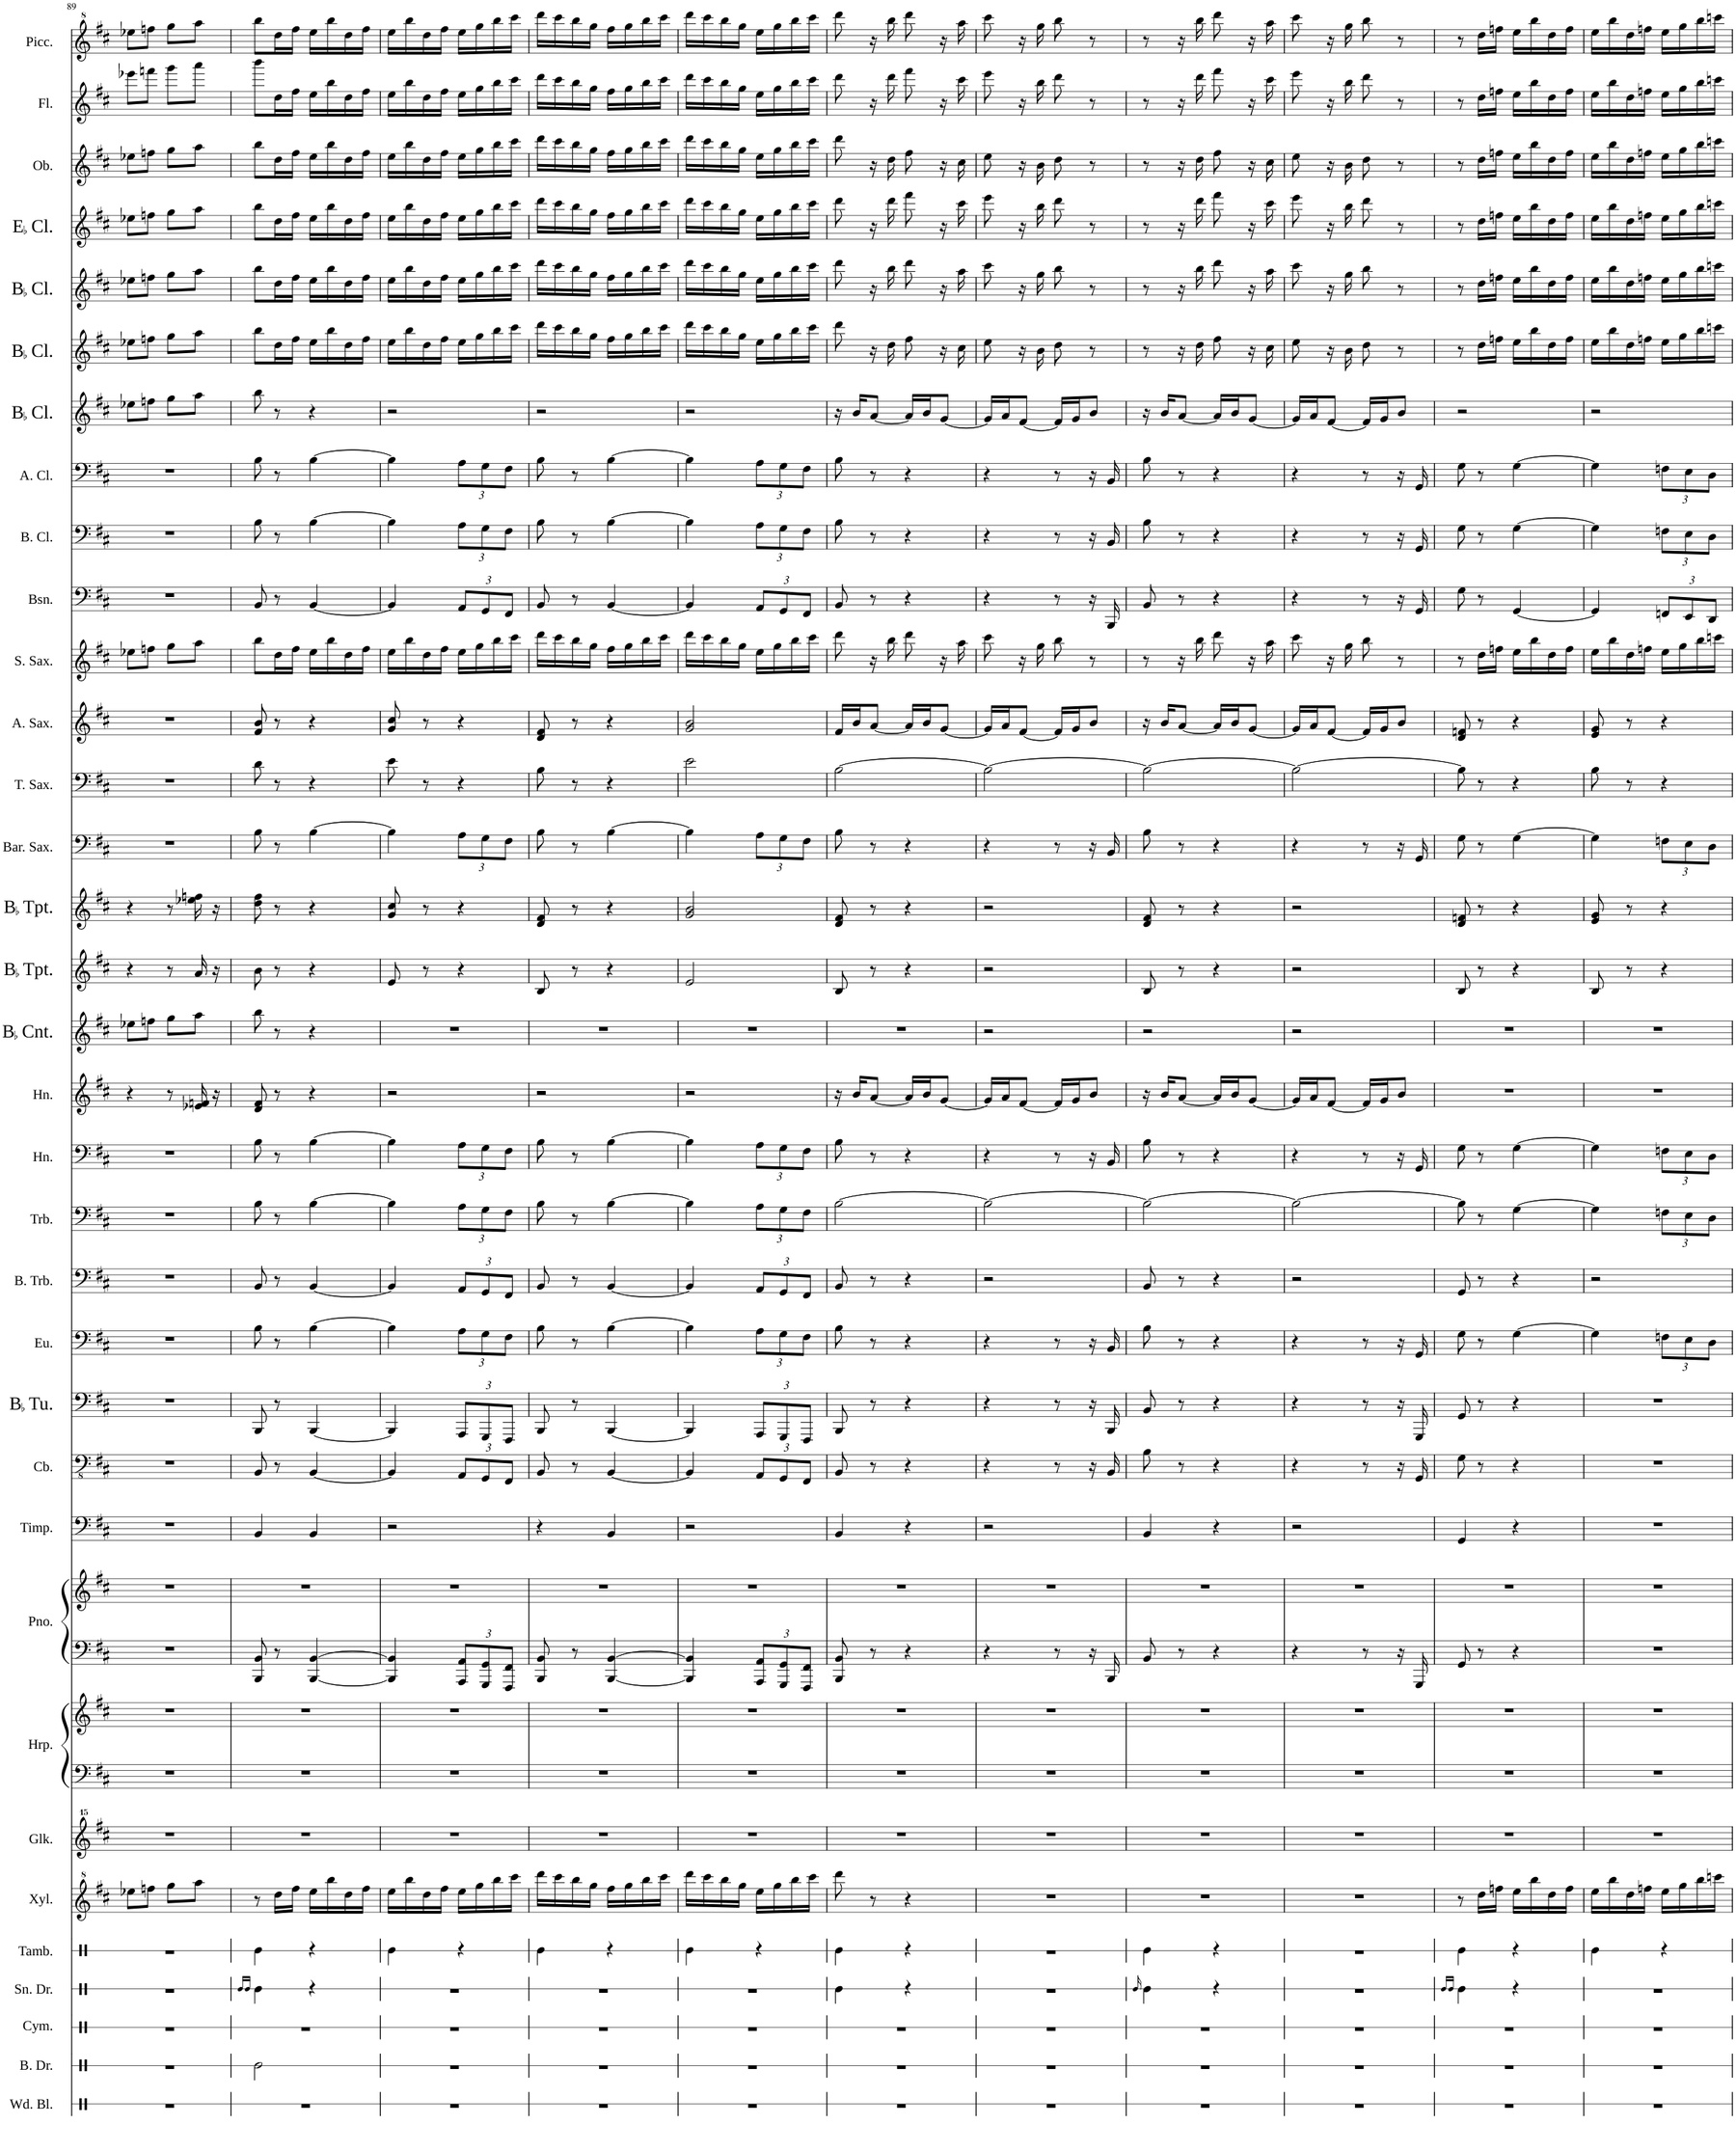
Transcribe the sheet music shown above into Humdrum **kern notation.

**kern	**kern	**kern	**kern	**kern	**kern	**kern	**kern	**kern	**kern	**kern	**kern	**kern	**kern	**kern	**kern	**kern	**kern	**kern	**kern	**kern	**kern	**kern	**kern	**kern	**kern	**kern	**kern	**kern	**kern	**kern	**kern	**kern	**kern	**kern	**kern
*part34	*part33	*part32	*part31	*part30	*part29	*part28	*part27	*part27	*part26	*part26	*part25	*part24	*part23	*part22	*part21	*part20	*part19	*part18	*part17	*part16	*part15	*part14	*part13	*part12	*part11	*part10	*part9	*part8	*part7	*part6	*part5	*part4	*part3	*part2	*part1
*staff36	*staff35	*staff34	*staff33	*staff32	*staff31	*staff30	*staff29	*staff28	*staff27	*staff26	*staff25	*staff24	*staff23	*staff22	*staff21	*staff20	*staff19	*staff18	*staff17	*staff16	*staff15	*staff14	*staff13	*staff12	*staff11	*staff10	*staff9	*staff8	*staff7	*staff6	*staff5	*staff4	*staff3	*staff2	*staff1
*I"Wood Blocks	*I"Bass Drum	*I"Cymbal	*I"Snare Drum	*I"Tambourine	*I"Xylophone	*I"Glockenspiel	*I"Harp	*	*I"Piano	*	*I"Timpani	*I"Double Bass	*I"BaccidentalFlat Tuba	*I"Euphonium	*I"Bass Trombone	*I"Trombone	*I"Horn	*I"Horn	*I"BaccidentalFlat Cornet	*I"BaccidentalFlat Trumpet	*I"BaccidentalFlat Trumpet	*I"Baritone Saxophone	*I"Tenor Saxophone	*I"Alto Saxophone	*I"Soprano Saxophone	*I"Bassoon	*I"Bass Clarinet	*I"Alto Clarinet	*I"BaccidentalFlat Clarinet	*I"BaccidentalFlat Clarinet	*I"BaccidentalFlat Clarinet	*I"EaccidentalFlat Clarinet	*I"Oboe	*I"Flute	*I"Piccolo
*I'Wd. Bl.	*I'B. Dr.	*I'Cym.	*I'Sn. Dr.	*I'Tamb.	*I'Xyl.	*I'Glk.	*I'Hrp.	*	*I'Pno.	*	*I'Timp.	*	*I'BaccidentalFlat Tu.	*I'Eu.	*I'B. Trb.	*I'Trb.	*I'Hn.	*I'Hn.	*I'BaccidentalFlat Cnt.	*I'BaccidentalFlat Tpt.	*I'BaccidentalFlat Tpt.	*I'Bar. Sax.	*I'T. Sax.	*I'A. Sax.	*I'S. Sax.	*I'Bsn.	*I'B. Cl.	*I'A. Cl.	*I'BaccidentalFlat Cl.	*I'BaccidentalFlat Cl.	*I'BaccidentalFlat Cl.	*I'EaccidentalFlat Cl.	*I'Ob.	*I'Fl.	*I'Picc.
!!LO:PB:g=z
*clefX	*clefX	*clefX	*clefX	*clefX	*clefG^2	*clefG^^2	*clefF4	*clefG2	*clefF4	*clefG2	*clefF4	*clefFv4	*clefF4	*clefF4	*clefF4	*clefF4	*clefF4	*clefG2	*clefG2	*clefG2	*clefG2	*clefF4	*clefF4	*clefG2	*clefG2	*clefF4	*clefF4	*clefF4	*clefG2	*clefG2	*clefG2	*clefG2	*clefG2	*clefG2	*clefG^2
*	*	*	*	*	*	*	*	*	*	*	*	*Trd7c12	*	*	*	*	*Trd4c7	*Trd4c7	*Trd1c2	*Trd1c2	*Trd1c2	*	*Trd8c14	*Trd5c9	*Trd5c9	*	*Trd8c14	*Trd1c2	*Trd1c2	*Trd1c2	*Trd1c2	*Trd-2c-3	*	*	*Trd-7c-12
*k[]	*k[]	*k[]	*k[]	*k[]	*k[f#c#]	*k[f#c#]	*k[f#c#]	*k[f#c#]	*k[f#c#]	*k[f#c#]	*k[f#c#]	*k[f#c#]	*k[f#c#]	*k[f#c#]	*k[f#c#]	*k[f#c#]	*k[f#c#]	*k[f#c#]	*k[f#c#]	*k[f#c#]	*k[f#c#]	*k[f#c#]	*k[f#c#]	*k[f#c#]	*k[f#c#]	*k[f#c#]	*k[f#c#]	*k[f#c#]	*k[f#c#]	*k[f#c#]	*k[f#c#]	*k[f#c#]	*k[f#c#]	*k[f#c#]	*k[f#c#]
*M2/4	*M2/4	*M2/4	*M2/4	*M2/4	*M2/4	*M2/4	*M2/4	*M2/4	*M2/4	*M2/4	*M2/4	*M2/4	*M2/4	*M2/4	*M2/4	*M2/4	*M2/4	*M2/4	*M2/4	*M2/4	*M2/4	*M2/4	*M2/4	*M2/4	*M2/4	*M2/4	*M2/4	*M2/4	*M2/4	*M2/4	*M2/4	*M2/4	*M2/4	*M2/4	*M2/4
=89	=89	=89	=89	=89	=89	=89	=89	=89	=89	=89	=89	=89	=89	=89	=89	=89	=89	=89	=89	=89	=89	=89	=89	=89	=89	=89	=89	=89	=89	=89	=89	=89	=89	=89	=89
2r	2r	2r	2r	2r	8eee-X\L	2r	2r	2r	2r	2r	2r	2r	2r	2r	2r	2r	2r	4r	8ee-X\L	4r	4r	2r	2r	2r	8ee-X\L	2r	2r	2r	8ee-X\L	8ee-X\L	8ee-X\L	8ee-X\L	8ee-X\L	8eee-X\L	8eee-X\L
.	.	.	.	.	8fffn\J	.	.	.	.	.	.	.	.	.	.	.	.	.	8ffn\J	.	.	.	.	.	8ffn\J	.	.	.	8ffn\J	8ffn\J	8ffn\J	8ffn\J	8ffn\J	8fffn\J	8fffn\J
.	.	.	.	.	8ggg\L	.	.	.	.	.	.	.	.	.	.	.	.	8r	8gg\L	8r	8r	.	.	.	8gg\L	.	.	.	8gg\L	8gg\L	8gg\L	8gg\L	8gg\L	8ggg\L	8ggg\L
.	.	.	.	.	8aaa\J	.	.	.	.	.	.	.	.	.	.	.	.	16e-X/ 16fn/	8aa\J	16a/	16ee-X\ 16ffn\	.	.	.	8aa\J	.	.	.	8aa\J	8aa\J	8aa\J	8aa\J	8aa\J	8aaa\J	8aaa\J
.	.	.	.	.	.	.	.	.	.	.	.	.	.	.	.	.	.	16r	.	16r	16r	.	.	.	.	.	.	.	.	.	.	.	.	.	.
=90	=90	=90	=90	=90	=90	=90	=90	=90	=90	=90	=90	=90	=90	=90	=90	=90	=90	=90	=90	=90	=90	=90	=90	=90	=90	=90	=90	=90	=90	=90	=90	=90	=90	=90	=90
.	.	.	16qRe/LL	.	.	.	.	.	.	.	.	.	.	.	.	.	.	.	.	.	.	.	.	.	.	.	.	.	.	.	.	.	.	.	.
.	.	.	16qRe/JJ	.	.	.	.	.	.	.	.	.	.	.	.	.	.	.	.	.	.	.	.	.	.	.	.	.	.	.	.	.	.	.	.
2r	2Re\	2r	4Re\	4Re\	8r	2r	2r	2r	8BBB/ 8BB/	2r	4BB/	8BBB/	8BBB/	8B\	8BB/	8B\	8B\	8d/ 8f#/	8bb\	8b\	8dd\ 8ff#\	8B\	8d\	8f#/ 8b/	8bb\L	8BB/	8B\	8B\	8bb\	8bb\L	8bb\L	8bb\L	8bb\L	8bbb\L	8bbb\L
.	.	.	.	.	16ddd\LL	.	.	.	8r	.	.	8r	8r	8r	8r	8r	8r	8r	8r	8r	8r	8r	8r	8r	16dd\L	8r	8r	8r	8r	16dd\L	16dd\L	16dd\L	16dd\L	16dd\L	16ddd\L
.	.	.	.	.	16fff#\JJ	.	.	.	.	.	.	.	.	.	.	.	.	.	.	.	.	.	.	.	16ff#\JJ	.	.	.	.	16ff#\JJ	16ff#\JJ	16ff#\JJ	16ff#\JJ	16ff#\JJ	16fff#\JJ
.	.	.	4r	4r	16eee\LL	.	.	.	[4BBB/ [4BB/	.	4BB/	[4BBB/	[4BBB/	[4B\	[4BB/	[4B\	[4B\	4r	4r	4r	4r	[4B\	4r	4r	16ee\LL	[4BB/	[4B\	[4B\	4r	16ee\LL	16ee\LL	16ee\LL	16ee\LL	16ee\LL	16eee\LL
.	.	.	.	.	16bbb\	.	.	.	.	.	.	.	.	.	.	.	.	.	.	.	.	.	.	.	16bb\	.	.	.	.	16bb\	16bb\	16bb\	16bb\	16bb\	16bbb\
.	.	.	.	.	16ddd\	.	.	.	.	.	.	.	.	.	.	.	.	.	.	.	.	.	.	.	16dd\	.	.	.	.	16dd\	16dd\	16dd\	16dd\	16dd\	16ddd\
.	.	.	.	.	16fff#\JJ	.	.	.	.	.	.	.	.	.	.	.	.	.	.	.	.	.	.	.	16ff#\JJ	.	.	.	.	16ff#\JJ	16ff#\JJ	16ff#\JJ	16ff#\JJ	16ff#\JJ	16fff#\JJ
=91	=91	=91	=91	=91	=91	=91	=91	=91	=91	=91	=91	=91	=91	=91	=91	=91	=91	=91	=91	=91	=91	=91	=91	=91	=91	=91	=91	=91	=91	=91	=91	=91	=91	=91	=91
2r	2r	2r	2r	4Re\	16eee\LL	2r	2r	2r	4BBB/] 4BB/]	2r	2r	4BBB/]	4BBB/]	4B\]	4BB/]	4B\]	4B\]	2r	2r	8e/	8g/ 8cc#/	4B\]	8e\	8g/ 8cc#/	16ee\LL	4BB/]	4B\]	4B\]	2r	16ee\LL	16ee\LL	16ee\LL	16ee\LL	16ee\LL	16eee\LL
.	.	.	.	.	16bbb\	.	.	.	.	.	.	.	.	.	.	.	.	.	.	.	.	.	.	.	16bb\	.	.	.	.	16bb\	16bb\	16bb\	16bb\	16bb\	16bbb\
.	.	.	.	.	16ddd\	.	.	.	.	.	.	.	.	.	.	.	.	.	.	8r	8r	.	8r	8r	16dd\	.	.	.	.	16dd\	16dd\	16dd\	16dd\	16dd\	16ddd\
.	.	.	.	.	16fff#\JJ	.	.	.	.	.	.	.	.	.	.	.	.	.	.	.	.	.	.	.	16ff#\JJ	.	.	.	.	16ff#\JJ	16ff#\JJ	16ff#\JJ	16ff#\JJ	16ff#\JJ	16fff#\JJ
*	*	*	*	*	*	*	*	*	*Xbrackettup	*	*	*Xbrackettup	*Xbrackettup	*Xbrackettup	*Xbrackettup	*Xbrackettup	*Xbrackettup	*	*	*	*	*Xbrackettup	*	*	*	*Xbrackettup	*Xbrackettup	*Xbrackettup	*	*	*	*	*	*	*
.	.	.	.	4r	16eee\LL	.	.	.	12AAA/ 12AA/L	.	.	12AAA/L	12AAA/L	12A\L	12AA/L	12A\L	12A\L	.	.	4r	4r	12A\L	4r	4r	16ee\LL	12AA/L	12A\L	12A\L	.	16ee\LL	16ee\LL	16ee\LL	16ee\LL	16ee\LL	16eee\LL
.	.	.	.	.	16ggg\	.	.	.	.	.	.	.	.	.	.	.	.	.	.	.	.	.	.	.	16gg\	.	.	.	.	16gg\	16gg\	16gg\	16gg\	16gg\	16ggg\
.	.	.	.	.	.	.	.	.	12GGG/ 12GG/	.	.	12GGG/	12GGG/	12G\	12GG/	12G\	12G\	.	.	.	.	12G\	.	.	.	12GG/	12G\	12G\	.	.	.	.	.	.	.
.	.	.	.	.	16bbb\	.	.	.	.	.	.	.	.	.	.	.	.	.	.	.	.	.	.	.	16bb\	.	.	.	.	16bb\	16bb\	16bb\	16bb\	16bb\	16bbb\
.	.	.	.	.	.	.	.	.	12FFF#/ 12FF#/J	.	.	12FFF#/J	12FFF#/J	12F#\J	12FF#/J	12F#\J	12F#\J	.	.	.	.	12F#\J	.	.	.	12FF#/J	12F#\J	12F#\J	.	.	.	.	.	.	.
.	.	.	.	.	16cccc#\JJ	.	.	.	.	.	.	.	.	.	.	.	.	.	.	.	.	.	.	.	16ccc#\JJ	.	.	.	.	16ccc#\JJ	16ccc#\JJ	16ccc#\JJ	16ccc#\JJ	16ccc#\JJ	16cccc#\JJ
=92	=92	=92	=92	=92	=92	=92	=92	=92	=92	=92	=92	=92	=92	=92	=92	=92	=92	=92	=92	=92	=92	=92	=92	=92	=92	=92	=92	=92	=92	=92	=92	=92	=92	=92	=92
2r	2r	2r	2r	4Re\	16dddd\LL	2r	2r	2r	8BBB/ 8BB/	2r	4r	8BBB/	8BBB/	8B\	8BB/	8B\	8B\	2r	2r	8B/	8d/ 8f#/	8B\	8B\	8d/ 8f#/	16ddd\LL	8BB/	8B\	8B\	2r	16ddd\LL	16ddd\LL	16ddd\LL	16ddd\LL	16ddd\LL	16dddd\LL
.	.	.	.	.	16cccc#\	.	.	.	.	.	.	.	.	.	.	.	.	.	.	.	.	.	.	.	16ccc#\	.	.	.	.	16ccc#\	16ccc#\	16ccc#\	16ccc#\	16ccc#\	16cccc#\
.	.	.	.	.	16bbb\	.	.	.	8r	.	.	8r	8r	8r	8r	8r	8r	.	.	8r	8r	8r	8r	8r	16bb\	8r	8r	8r	.	16bb\	16bb\	16bb\	16bb\	16bb\	16bbb\
.	.	.	.	.	16ggg\JJ	.	.	.	.	.	.	.	.	.	.	.	.	.	.	.	.	.	.	.	16gg\JJ	.	.	.	.	16gg\JJ	16gg\JJ	16gg\JJ	16gg\JJ	16gg\JJ	16ggg\JJ
.	.	.	.	4r	16fff#\LL	.	.	.	[4BBB/ [4BB/	.	4BB/	[4BBB/	[4BBB/	[4B\	[4BB/	[4B\	[4B\	.	.	4r	4r	[4B\	4r	4r	16ff#\LL	[4BB/	[4B\	[4B\	.	16ff#\LL	16ff#\LL	16ff#\LL	16ff#\LL	16ff#\LL	16fff#\LL
.	.	.	.	.	16ggg\	.	.	.	.	.	.	.	.	.	.	.	.	.	.	.	.	.	.	.	16gg\	.	.	.	.	16gg\	16gg\	16gg\	16gg\	16gg\	16ggg\
.	.	.	.	.	16bbb\	.	.	.	.	.	.	.	.	.	.	.	.	.	.	.	.	.	.	.	16bb\	.	.	.	.	16bb\	16bb\	16bb\	16bb\	16bb\	16bbb\
.	.	.	.	.	16cccc#\JJ	.	.	.	.	.	.	.	.	.	.	.	.	.	.	.	.	.	.	.	16ccc#\JJ	.	.	.	.	16ccc#\JJ	16ccc#\JJ	16ccc#\JJ	16ccc#\JJ	16ccc#\JJ	16cccc#\JJ
=93	=93	=93	=93	=93	=93	=93	=93	=93	=93	=93	=93	=93	=93	=93	=93	=93	=93	=93	=93	=93	=93	=93	=93	=93	=93	=93	=93	=93	=93	=93	=93	=93	=93	=93	=93
2r	2r	2r	2r	4Re\	16dddd\LL	2r	2r	2r	4BBB/] 4BB/]	2r	2r	4BBB/]	4BBB/]	4B\]	4BB/]	4B\]	4B\]	2r	2r	2e/	2g/ 2b/	4B\]	2e\	2g/ 2b/	16ddd\LL	4BB/]	4B\]	4B\]	2r	16ddd\LL	16ddd\LL	16ddd\LL	16ddd\LL	16ddd\LL	16dddd\LL
.	.	.	.	.	16cccc#\	.	.	.	.	.	.	.	.	.	.	.	.	.	.	.	.	.	.	.	16ccc#\	.	.	.	.	16ccc#\	16ccc#\	16ccc#\	16ccc#\	16ccc#\	16cccc#\
.	.	.	.	.	16bbb\	.	.	.	.	.	.	.	.	.	.	.	.	.	.	.	.	.	.	.	16bb\	.	.	.	.	16bb\	16bb\	16bb\	16bb\	16bb\	16bbb\
.	.	.	.	.	16ggg\JJ	.	.	.	.	.	.	.	.	.	.	.	.	.	.	.	.	.	.	.	16gg\JJ	.	.	.	.	16gg\JJ	16gg\JJ	16gg\JJ	16gg\JJ	16gg\JJ	16ggg\JJ
.	.	.	.	4r	16eee\LL	.	.	.	12AAA/ 12AA/L	.	.	12AAA/L	12AAA/L	12A\L	12AA/L	12A\L	12A\L	.	.	.	.	12A\L	.	.	16ee\LL	12AA/L	12A\L	12A\L	.	16ee\LL	16ee\LL	16ee\LL	16ee\LL	16ee\LL	16eee\LL
.	.	.	.	.	16ggg\	.	.	.	.	.	.	.	.	.	.	.	.	.	.	.	.	.	.	.	16gg\	.	.	.	.	16gg\	16gg\	16gg\	16gg\	16gg\	16ggg\
.	.	.	.	.	.	.	.	.	12GGG/ 12GG/	.	.	12GGG/	12GGG/	12G\	12GG/	12G\	12G\	.	.	.	.	12G\	.	.	.	12GG/	12G\	12G\	.	.	.	.	.	.	.
.	.	.	.	.	16bbb\	.	.	.	.	.	.	.	.	.	.	.	.	.	.	.	.	.	.	.	16bb\	.	.	.	.	16bb\	16bb\	16bb\	16bb\	16bb\	16bbb\
.	.	.	.	.	.	.	.	.	12FFF#/ 12FF#/J	.	.	12FFF#/J	12FFF#/J	12F#\J	12FF#/J	12F#\J	12F#\J	.	.	.	.	12F#\J	.	.	.	12FF#/J	12F#\J	12F#\J	.	.	.	.	.	.	.
.	.	.	.	.	16cccc#\JJ	.	.	.	.	.	.	.	.	.	.	.	.	.	.	.	.	.	.	.	16ccc#\JJ	.	.	.	.	16ccc#\JJ	16ccc#\JJ	16ccc#\JJ	16ccc#\JJ	16ccc#\JJ	16cccc#\JJ
=94	=94	=94	=94	=94	=94	=94	=94	=94	=94	=94	=94	=94	=94	=94	=94	=94	=94	=94	=94	=94	=94	=94	=94	=94	=94	=94	=94	=94	=94	=94	=94	=94	=94	=94	=94
2r	2r	2r	4Re\	4Re\	8dddd\	2r	2r	2r	8BBB/ 8BB/	2r	4BB/	8BBB/	8BBB/	8B\	8BB/	[2B\	8B\	16r	2r	8B/	8d/ 8f#/	8B\	[2B\	16f#/LL	8ddd\	8BB/	8B\	8B\	16r	8ddd\	8ddd\	8ddd\	8ddd\	8ddd\	8dddd\
.	.	.	.	.	.	.	.	.	.	.	.	.	.	.	.	.	.	16b/KL	.	.	.	.	.	16b/J	.	.	.	.	16b/KL	.	.	.	.	.	.
.	.	.	.	.	8r	.	.	.	8r	.	.	8r	8r	8r	8r	.	8r	[8a/J	.	8r	8r	8r	.	[8a/J	16r	8r	8r	8r	[8a/J	16r	16r	16r	16r	16r	16r
.	.	.	.	.	.	.	.	.	.	.	.	.	.	.	.	.	.	.	.	.	.	.	.	.	16bb\	.	.	.	.	16dd\	16bb\	16ddd\	16dd\	16ddd\	16bbb\
.	.	.	4r	4r	4r	.	.	.	4r	.	4r	4r	4r	4r	4r	.	4r	16a/LL]	.	4r	4r	4r	.	16a/LL]	8ddd\	4r	4r	4r	16a/LL]	8ff#\	8ddd\	8fff#\	8ff#\	8fff#\	8dddd\
.	.	.	.	.	.	.	.	.	.	.	.	.	.	.	.	.	.	16b/J	.	.	.	.	.	16b/J	.	.	.	.	16b/J	.	.	.	.	.	.
.	.	.	.	.	.	.	.	.	.	.	.	.	.	.	.	.	.	[8g/J	.	.	.	.	.	[8g/J	16r	.	.	.	[8g/J	16r	16r	16r	16r	16r	16r
.	.	.	.	.	.	.	.	.	.	.	.	.	.	.	.	.	.	.	.	.	.	.	.	.	16aa\	.	.	.	.	16cc#\	16aa\	16ccc#\	16cc#\	16ccc#\	16aaa\
=95	=95	=95	=95	=95	=95	=95	=95	=95	=95	=95	=95	=95	=95	=95	=95	=95	=95	=95	=95	=95	=95	=95	=95	=95	=95	=95	=95	=95	=95	=95	=95	=95	=95	=95	=95
2r	2r	2r	2r	2r	2r	2r	2r	2r	4r	2r	2r	4r	4r	4r	2r	2B\_	4r	16g/LL]	2r	2r	2r	4r	2B\_	16g/LL]	8ccc#\	4r	4r	4r	16g/LL]	8ee\	8ccc#\	8eee\	8ee\	8eee\	8cccc#\
.	.	.	.	.	.	.	.	.	.	.	.	.	.	.	.	.	.	16a/J	.	.	.	.	.	16a/J	.	.	.	.	16a/J	.	.	.	.	.	.
.	.	.	.	.	.	.	.	.	.	.	.	.	.	.	.	.	.	[8f#/J	.	.	.	.	.	[8f#/J	16r	.	.	.	[8f#/J	16r	16r	16r	16r	16r	16r
.	.	.	.	.	.	.	.	.	.	.	.	.	.	.	.	.	.	.	.	.	.	.	.	.	16gg\	.	.	.	.	16b\	16gg\	16bb\	16b\	16bb\	16ggg\
.	.	.	.	.	.	.	.	.	8r	.	.	8r	8r	8r	.	.	8r	16f#/LL]	.	.	.	8r	.	16f#/LL]	8bb\	8r	8r	8r	16f#/LL]	8dd\	8bb\	8ddd\	8dd\	8ddd\	8bbb\
.	.	.	.	.	.	.	.	.	.	.	.	.	.	.	.	.	.	16g/J	.	.	.	.	.	16g/J	.	.	.	.	16g/J	.	.	.	.	.	.
.	.	.	.	.	.	.	.	.	16r	.	.	16r	16r	16r	.	.	16r	8b/J	.	.	.	16r	.	8b/J	8r	16r	16r	16r	8b/J	8r	8r	8r	8r	8r	8r
.	.	.	.	.	.	.	.	.	16BBB/	.	.	16BBB/	16BBB/	16BB/	.	.	16BB/	.	.	.	.	16BB/	.	.	.	16BBB/	16BB/	16BB/	.	.	.	.	.	.	.
=96	=96	=96	=96	=96	=96	=96	=96	=96	=96	=96	=96	=96	=96	=96	=96	=96	=96	=96	=96	=96	=96	=96	=96	=96	=96	=96	=96	=96	=96	=96	=96	=96	=96	=96	=96
.	.	.	16qRe/	.	.	.	.	.	.	.	.	.	.	.	.	.	.	.	.	.	.	.	.	.	.	.	.	.	.	.	.	.	.	.	.
2r	2r	2r	4Re\	4Re\	2r	2r	2r	2r	8BB/	2r	4BB/	8BB\	8BB/	8B\	8BB/	2B\_	8B\	16r	2r	8B/	8d/ 8f#/	8B\	2B\_	16r	8r	8BB/	8B\	8B\	16r	8r	8r	8r	8r	8r	8r
.	.	.	.	.	.	.	.	.	.	.	.	.	.	.	.	.	.	16b/KL	.	.	.	.	.	16b/KL	.	.	.	.	16b/KL	.	.	.	.	.	.
.	.	.	.	.	.	.	.	.	8r	.	.	8r	8r	8r	8r	.	8r	[8a/J	.	8r	8r	8r	.	[8a/J	16r	8r	8r	8r	[8a/J	16r	16r	16r	16r	16r	16r
.	.	.	.	.	.	.	.	.	.	.	.	.	.	.	.	.	.	.	.	.	.	.	.	.	16bb\	.	.	.	.	16dd\	16bb\	16ddd\	16dd\	16ddd\	16bbb\
.	.	.	4r	4r	.	.	.	.	4r	.	4r	4r	4r	4r	4r	.	4r	16a/LL]	.	4r	4r	4r	.	16a/LL]	8ddd\	4r	4r	4r	16a/LL]	8ff#\	8ddd\	8fff#\	8ff#\	8fff#\	8dddd\
.	.	.	.	.	.	.	.	.	.	.	.	.	.	.	.	.	.	16b/J	.	.	.	.	.	16b/J	.	.	.	.	16b/J	.	.	.	.	.	.
.	.	.	.	.	.	.	.	.	.	.	.	.	.	.	.	.	.	[8g/J	.	.	.	.	.	[8g/J	16r	.	.	.	[8g/J	16r	16r	16r	16r	16r	16r
.	.	.	.	.	.	.	.	.	.	.	.	.	.	.	.	.	.	.	.	.	.	.	.	.	16aa\	.	.	.	.	16cc#\	16aa\	16ccc#\	16cc#\	16ccc#\	16aaa\
=97	=97	=97	=97	=97	=97	=97	=97	=97	=97	=97	=97	=97	=97	=97	=97	=97	=97	=97	=97	=97	=97	=97	=97	=97	=97	=97	=97	=97	=97	=97	=97	=97	=97	=97	=97
2r	2r	2r	2r	2r	2r	2r	2r	2r	4r	2r	2r	4r	4r	4r	2r	2B\_	4r	16g/LL]	2r	2r	2r	4r	2B\_	16g/LL]	8ccc#\	4r	4r	4r	16g/LL]	8ee\	8ccc#\	8eee\	8ee\	8eee\	8cccc#\
.	.	.	.	.	.	.	.	.	.	.	.	.	.	.	.	.	.	16a/J	.	.	.	.	.	16a/J	.	.	.	.	16a/J	.	.	.	.	.	.
.	.	.	.	.	.	.	.	.	.	.	.	.	.	.	.	.	.	[8f#/J	.	.	.	.	.	[8f#/J	16r	.	.	.	[8f#/J	16r	16r	16r	16r	16r	16r
.	.	.	.	.	.	.	.	.	.	.	.	.	.	.	.	.	.	.	.	.	.	.	.	.	16gg\	.	.	.	.	16b\	16gg\	16bb\	16b\	16bb\	16ggg\
.	.	.	.	.	.	.	.	.	8r	.	.	8r	8r	8r	.	.	8r	16f#/LL]	.	.	.	8r	.	16f#/LL]	8bb\	8r	8r	8r	16f#/LL]	8dd\	8bb\	8ddd\	8dd\	8ddd\	8bbb\
.	.	.	.	.	.	.	.	.	.	.	.	.	.	.	.	.	.	16g/J	.	.	.	.	.	16g/J	.	.	.	.	16g/J	.	.	.	.	.	.
.	.	.	.	.	.	.	.	.	16r	.	.	16r	16r	16r	.	.	16r	8b/J	.	.	.	16r	.	8b/J	8r	16r	16r	16r	8b/J	8r	8r	8r	8r	8r	8r
.	.	.	.	.	.	.	.	.	16GGG/	.	.	16GGG/	16GGG/	16GG/	.	.	16GG/	.	.	.	.	16GG/	.	.	.	16GG/	16GG/	16GG/	.	.	.	.	.	.	.
=98	=98	=98	=98	=98	=98	=98	=98	=98	=98	=98	=98	=98	=98	=98	=98	=98	=98	=98	=98	=98	=98	=98	=98	=98	=98	=98	=98	=98	=98	=98	=98	=98	=98	=98	=98
.	.	.	16qRe/LL	.	.	.	.	.	.	.	.	.	.	.	.	.	.	.	.	.	.	.	.	.	.	.	.	.	.	.	.	.	.	.	.
.	.	.	16qRe/JJ	.	.	.	.	.	.	.	.	.	.	.	.	.	.	.	.	.	.	.	.	.	.	.	.	.	.	.	.	.	.	.	.
2r	2r	2r	4Re\	4Re\	8r	2r	2r	2r	8GG/	2r	4GG/	8GG\	8GG/	8G\	8GG/	8B\]	8G\	2r	2r	8B/	8d/ 8fn/	8G\	8B\]	8d/ 8fn/	8r	8G\	8G\	8G\	2r	8r	8r	8r	8r	8r	8r
.	.	.	.	.	16ddd\LL	.	.	.	8r	.	.	8r	8r	8r	8r	8r	8r	.	.	8r	8r	8r	8r	8r	16dd\LL	8r	8r	8r	.	16dd\LL	16dd\LL	16dd\LL	16dd\LL	16dd\LL	16ddd\LL
.	.	.	.	.	16fffn\JJ	.	.	.	.	.	.	.	.	.	.	.	.	.	.	.	.	.	.	.	16ffn\JJ	.	.	.	.	16ffn\JJ	16ffn\JJ	16ffn\JJ	16ffn\JJ	16ffn\JJ	16fffn\JJ
.	.	.	4r	4r	16eee\LL	.	.	.	4r	.	4r	4r	4r	[4G\	4r	[4G\	[4G\	.	.	4r	4r	[4G\	4r	4r	16ee\LL	[4GG/	[4G\	[4G\	.	16ee\LL	16ee\LL	16ee\LL	16ee\LL	16ee\LL	16eee\LL
.	.	.	.	.	16bbb\	.	.	.	.	.	.	.	.	.	.	.	.	.	.	.	.	.	.	.	16bb\	.	.	.	.	16bb\	16bb\	16bb\	16bb\	16bb\	16bbb\
.	.	.	.	.	16ddd\	.	.	.	.	.	.	.	.	.	.	.	.	.	.	.	.	.	.	.	16dd\	.	.	.	.	16dd\	16dd\	16dd\	16dd\	16dd\	16ddd\
.	.	.	.	.	16fff\JJ	.	.	.	.	.	.	.	.	.	.	.	.	.	.	.	.	.	.	.	16ff\JJ	.	.	.	.	16ff\JJ	16ff\JJ	16ff\JJ	16ff\JJ	16ff\JJ	16fff\JJ
=99	=99	=99	=99	=99	=99	=99	=99	=99	=99	=99	=99	=99	=99	=99	=99	=99	=99	=99	=99	=99	=99	=99	=99	=99	=99	=99	=99	=99	=99	=99	=99	=99	=99	=99	=99
2r	2r	2r	2r	4Re\	16eee\LL	2r	2r	2r	2r	2r	2r	2r	2r	4G\]	2r	4G\]	4G\]	2r	2r	8B/	8e/ 8g/	4G\]	8B\	8e/ 8g/	16ee\LL	4GG/]	4G\]	4G\]	2r	16ee\LL	16ee\LL	16ee\LL	16ee\LL	16ee\LL	16eee\LL
.	.	.	.	.	16bbb\	.	.	.	.	.	.	.	.	.	.	.	.	.	.	.	.	.	.	.	16bb\	.	.	.	.	16bb\	16bb\	16bb\	16bb\	16bb\	16bbb\
.	.	.	.	.	16ddd\	.	.	.	.	.	.	.	.	.	.	.	.	.	.	8r	8r	.	8r	8r	16dd\	.	.	.	.	16dd\	16dd\	16dd\	16dd\	16dd\	16ddd\
.	.	.	.	.	16fffn\JJ	.	.	.	.	.	.	.	.	.	.	.	.	.	.	.	.	.	.	.	16ffn\JJ	.	.	.	.	16ffn\JJ	16ffn\JJ	16ffn\JJ	16ffn\JJ	16ffn\JJ	16fffn\JJ
.	.	.	.	4r	16eee\LL	.	.	.	.	.	.	.	.	12Fn\L	.	12Fn\L	12Fn\L	.	.	4r	4r	12Fn\L	4r	4r	16ee\LL	12FFn/L	12Fn\L	12Fn\L	.	16ee\LL	16ee\LL	16ee\LL	16ee\LL	16ee\LL	16eee\LL
.	.	.	.	.	16ggg\	.	.	.	.	.	.	.	.	.	.	.	.	.	.	.	.	.	.	.	16gg\	.	.	.	.	16gg\	16gg\	16gg\	16gg\	16gg\	16ggg\
.	.	.	.	.	.	.	.	.	.	.	.	.	.	12E\	.	12E\	12E\	.	.	.	.	12E\	.	.	.	12EE/	12E\	12E\	.	.	.	.	.	.	.
.	.	.	.	.	16bbb\	.	.	.	.	.	.	.	.	.	.	.	.	.	.	.	.	.	.	.	16bb\	.	.	.	.	16bb\	16bb\	16bb\	16bb\	16bb\	16bbb\
.	.	.	.	.	.	.	.	.	.	.	.	.	.	12D\J	.	12D\J	12D\J	.	.	.	.	12D\J	.	.	.	12DD/J	12D\J	12D\J	.	.	.	.	.	.	.
.	.	.	.	.	16ccccn\JJ	.	.	.	.	.	.	.	.	.	.	.	.	.	.	.	.	.	.	.	16cccn\JJ	.	.	.	.	16cccn\JJ	16cccn\JJ	16cccn\JJ	16cccn\JJ	16cccn\JJ	16ccccn\JJ
=	=	=	=	=	=	=	=	=	=	=	=	=	=	=	=	=	=	=	=	=	=	=	=	=	=	=	=	=	=	=	=	=	=	=	=
*-	*-	*-	*-	*-	*-	*-	*-	*-	*-	*-	*-	*-	*-	*-	*-	*-	*-	*-	*-	*-	*-	*-	*-	*-	*-	*-	*-	*-	*-	*-	*-	*-	*-	*-	*-
